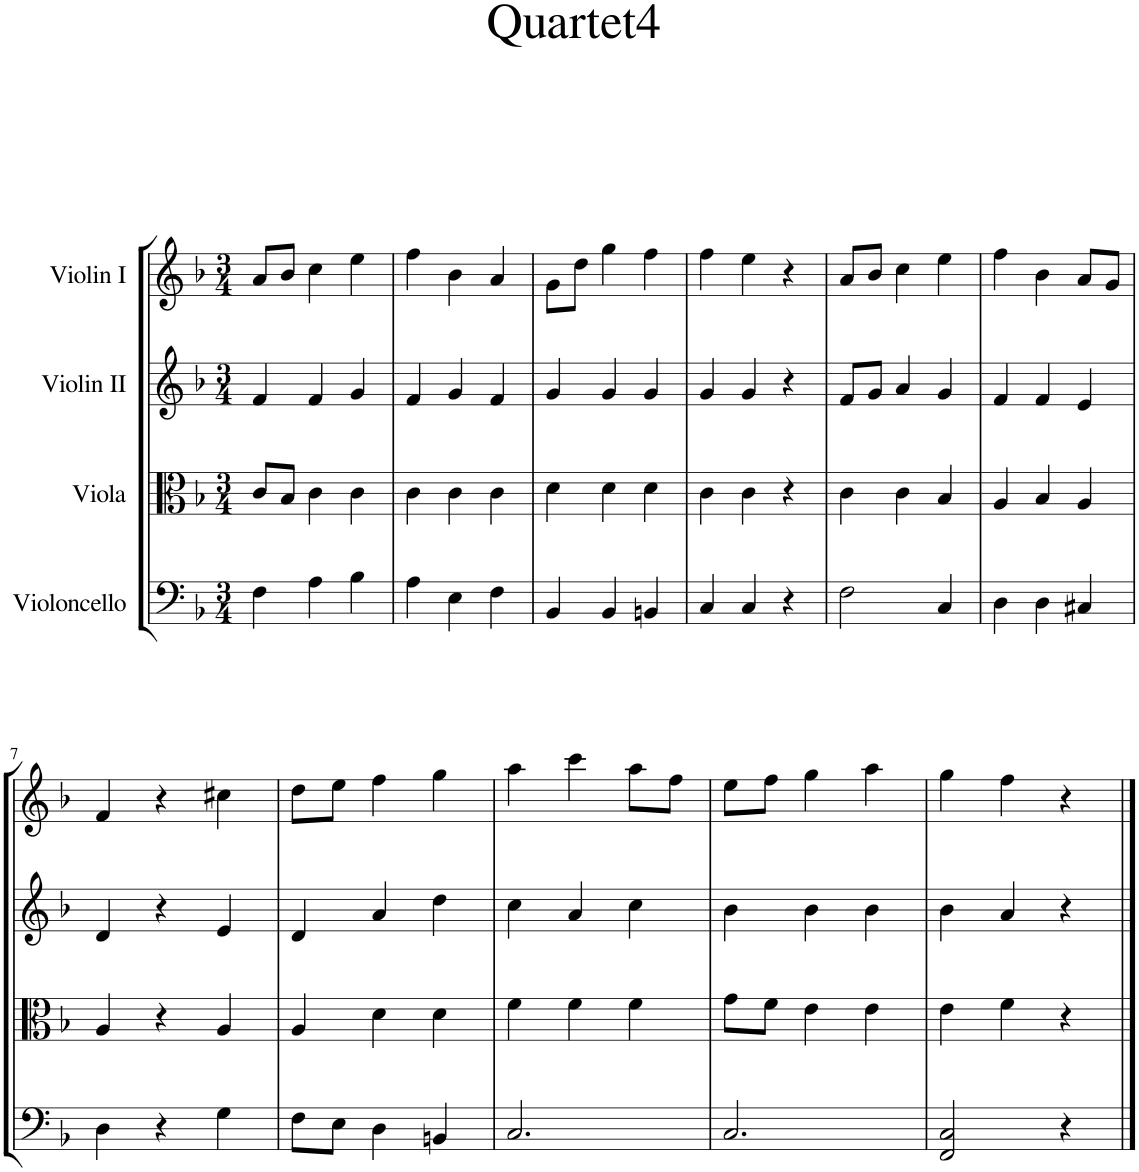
**kern	**kern	**kern	**kern
*part4	*part3	*part2	*part1
*staff4	*staff3	*staff2	*staff1
*I"Violoncello	*I"Viola	*I"Violin II	*I"Violin I
*I'Vc	*I'Vla	*I'Vln	*I'Vln
*clefF4	*clefC3	*clefG2	*clefG2
*k[b-]	*k[b-]	*k[b-]	*k[b-]
*M3/4	*M3/4	*M3/4	*M3/4
=1	=1	=1	=1
4F\	8c/L	4f/	8a/L
.	8B-/J	.	8b-/J
4A\	4c\	4f/	4cc\
4B-\	4c\	4g/	4ee\
=2	=2	=2	=2
4A\	4c\	4f/	4ff\
4E\	4c\	4g/	4b-\
4F\	4c\	4f/	4a/
=3	=3	=3	=3
4BB-/	4d\	4g/	8g\L
.	.	.	8dd\J
4BB-/	4d\	4g/	4gg\
4BBn/	4d\	4g/	4ff\
=4	=4	=4	=4
4C/	4c\	4g/	4ff\
4C/	4c\	4g/	4ee\
4r	4r	4r	4r
=5	=5	=5	=5
2F\	4c\	8f/L	8a/L
.	.	8g/J	8b-/J
.	4c\	4a/	4cc\
4C/	4B-/	4g/	4ee\
=6	=6	=6	=6
4D\	4A/	4f/	4ff\
4D\	4B-/	4f/	4b-\
4C#X/	4A/	4e/	8a/L
.	.	.	8g/J
!!LO:LB:g=z
=7	=7	=7	=7
4D\	4A/	4d/	4f/
4r	4r	4r	4r
4G\	4A/	4e/	4cc#X\
=8	=8	=8	=8
8F\L	4A/	4d/	8dd\L
8E\J	.	.	8ee\J
4D\	4d\	4a/	4ff\
4BBn/	4d\	4dd\	4gg\
=9	=9	=9	=9
2.C/	4f\	4cc\	4aa\
.	4f\	4a/	4ccc\
.	4f\	4cc\	8aa\L
.	.	.	8ff\J
=10	=10	=10	=10
2.C/	8g\L	4b-\	8ee\L
.	8f\J	.	8ff\J
.	4e\	4b-\	4gg\
.	4e\	4b-\	4aa\
=11	=11	=11	=11
2FF/ 2C/	4e\	4b-\	4gg\
.	4f\	4a/	4ff\
4r	4r	4r	4r
==	==	==	==
*-	*-	*-	*-
